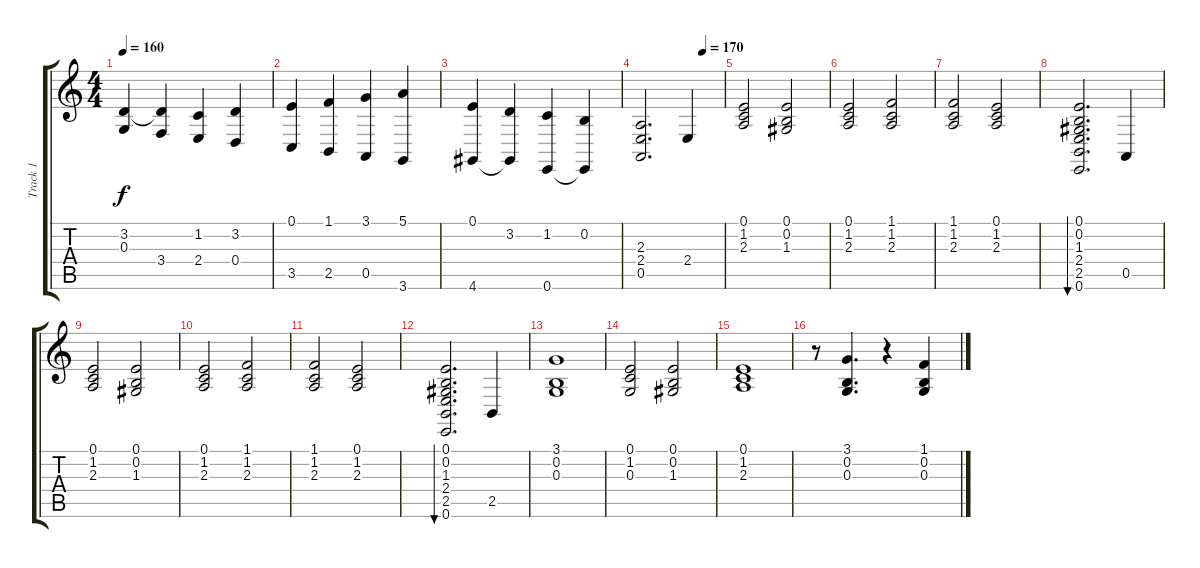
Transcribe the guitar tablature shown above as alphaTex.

\track ("Track 1" "Track 1") {instrument acousticgrandpiano}
\staff {score tabs}
\tuning (E4 B3 G3 D3 A2 E2) {hide}
\ts (4 4)
\tempo 160
\clef g2
\ks c
(3.2 0.3).4{dy f} (3.2{t} 3.4).4 (1.2 2.4).4 (3.2 0.4).4 |
(0.1 3.5).4 (1.1 2.5).4 (3.1 0.5).4 (5.1 3.6).4 |
(0.1 4.6).4 (3.2 4.6{t}).4 (1.2 0.6).4 (0.2 0.6{t}).4 |
\tempo (170 0.75)
(2.3 2.4 0.5).2{d} 2.4.4 |
(0.1 1.2 2.3).2 (0.1 0.2 1.3).2 |
(0.1 1.2 2.3).2 (1.1 1.2 2.3).2 |
(1.1 1.2 2.3).2 (0.1 1.2 2.3).2 |
(0.1 0.2 1.3 2.4 2.5 0.6).2{d bu 240} 0.5.4 |
(0.1 1.2 2.3).2 (0.1 0.2 1.3).2 |
(0.1 1.2 2.3).2 (1.1 1.2 2.3).2 |
(1.1 1.2 2.3).2 (0.1 1.2 2.3).2 |
(0.1 0.2 1.3 2.4 2.5 0.6).2{d bu 240} 2.5.4 |
(3.1 0.2 0.3).1 |
(0.1 1.2 0.3).2 (0.1 0.2 1.3).2 |
(0.1 1.2 2.3).1 |
r.8 (3.1 0.2 0.3).4{d} r.4 (1.1 0.2 0.3).4
